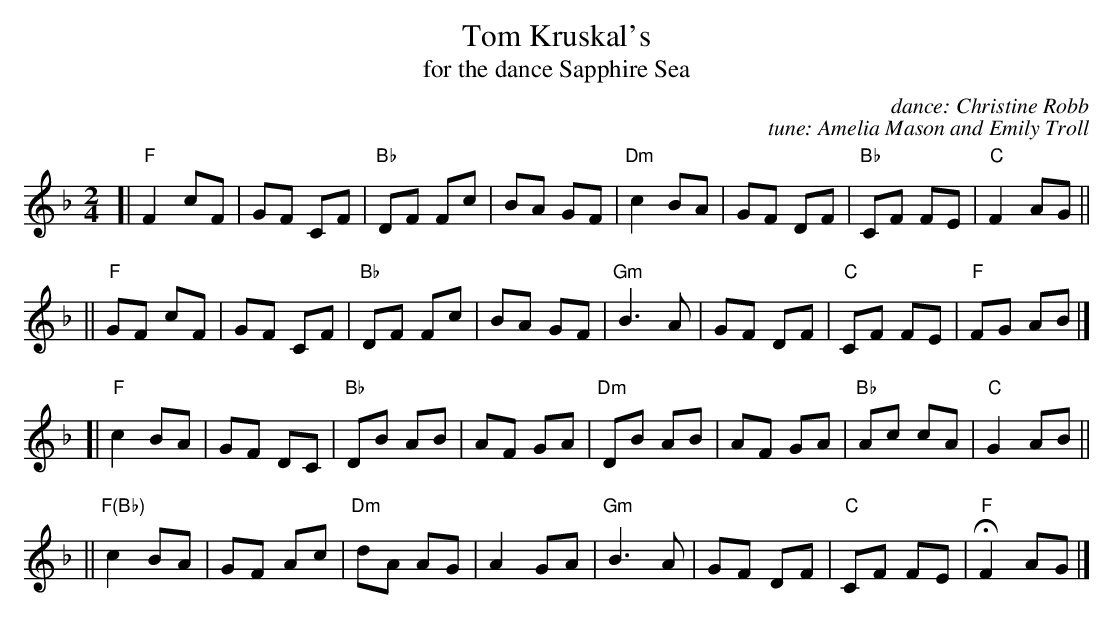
X:1
T: Tom Kruskal's
T: for the dance Sapphire Sea
C: dance: Christine Robb
C: tune: Amelia Mason and Emily Troll
M: 2/4
L: 1/8
K: F
[|\
"F"F2 cF | GF CF | "Bb"DF Fc | BA GF |\
"Dm"c2 BA | GF DF | "Bb"CF FE | "C"F2 AG ||
||\
"F"GF cF | GF CF | "Bb"DF Fc | BA GF |\
"Gm"B3 A | GF DF | "C" CF FE | "F"FG AB |]
[|\
"F"c2 BA | GF DC | "Bb"DB AB | AF GA |\
"Dm"DB AB | AF GA | "Bb"Ac cA | "C"G2 AB ||
||\
"F(Bb)"c2 BA | GF Ac | "Dm"dA AG | A2 GA |\
"Gm"B3 A | GF DF | "C"CF FE | H"F"F2 AG |]
